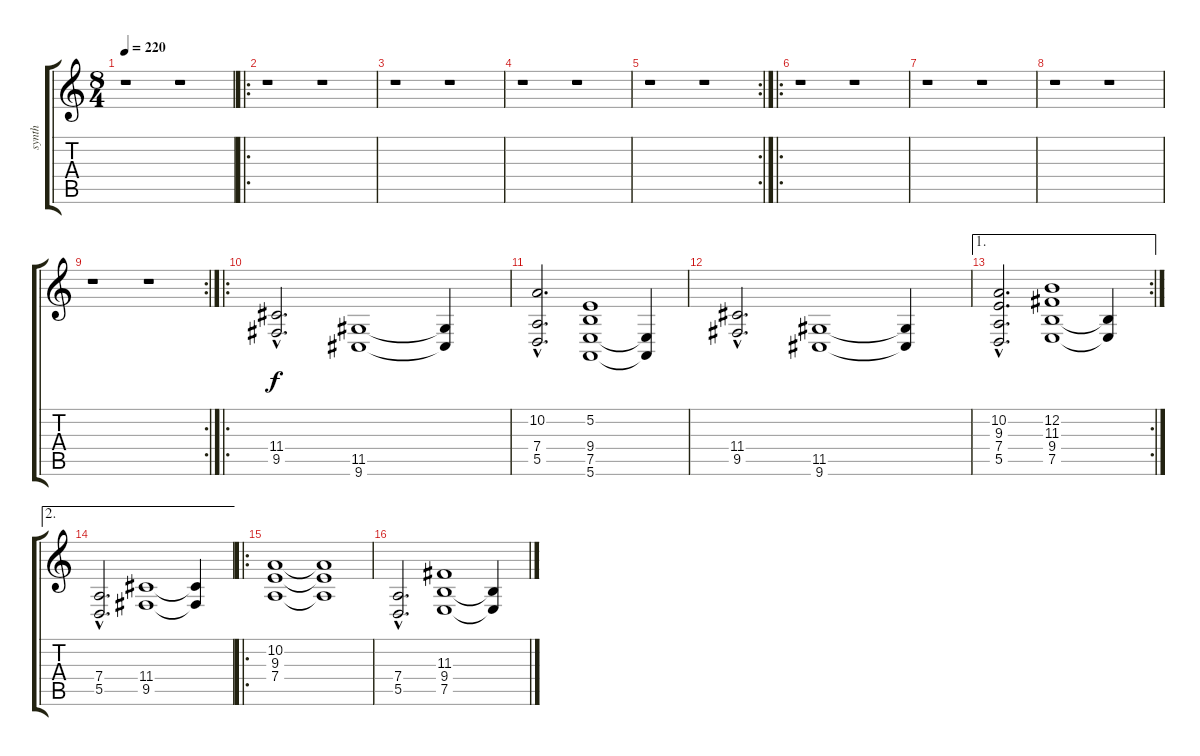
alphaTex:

\track ("synth" "synth") {instrument choiraahs}
\staff {score tabs}
\tuning (E4 B3 G3 D3 A2 E2) {hide}
\ts (8 4)
\tempo 220
\clef g2
\ks c
r.1{dy f instrument choiraahs} r.1 |
\ro
r.1 r.1 |
r.1 r.1 |
r.1 r.1 |
\rc 2
r.1 r.1 |
\ro
r.1 r.1 |
r.1 r.1 |
r.1 r.1 |
\rc 2
r.1 r.1 |
\ro
(11.4{hac} 9.5{hac}).2{d} (11.5 9.6).1 (11.5{t} 9.6{t}).4 |
(10.2{hac} 7.4{hac} 5.5{hac}).2{d} (5.2 9.4 7.5 5.6).1 (7.5{t} 5.6{t}).4 |
(11.4{hac} 9.5{hac}).2{d} (11.5 9.6).1 (11.5{t} 9.6{t}).4 |
\ae 1
\rc 2
(10.2{hac} 9.3{hac} 7.4{hac} 5.5{hac}).2{d} (12.2 11.3 9.4 7.5).1 (9.4{t} 7.5{t}).4 |
\ae 2
(7.4{hac} 5.5{hac}).2{d} (11.4 9.5).1 (11.4{t} 9.5{t}).4 |
\ro
(10.2 9.3 7.4).1 (10.2{t} 9.3{t} 7.4{t}).1 |
(7.4{hac} 5.5{hac}).2{d} (11.3 9.4 7.5).1 (9.4{t} 7.5{t}).4
